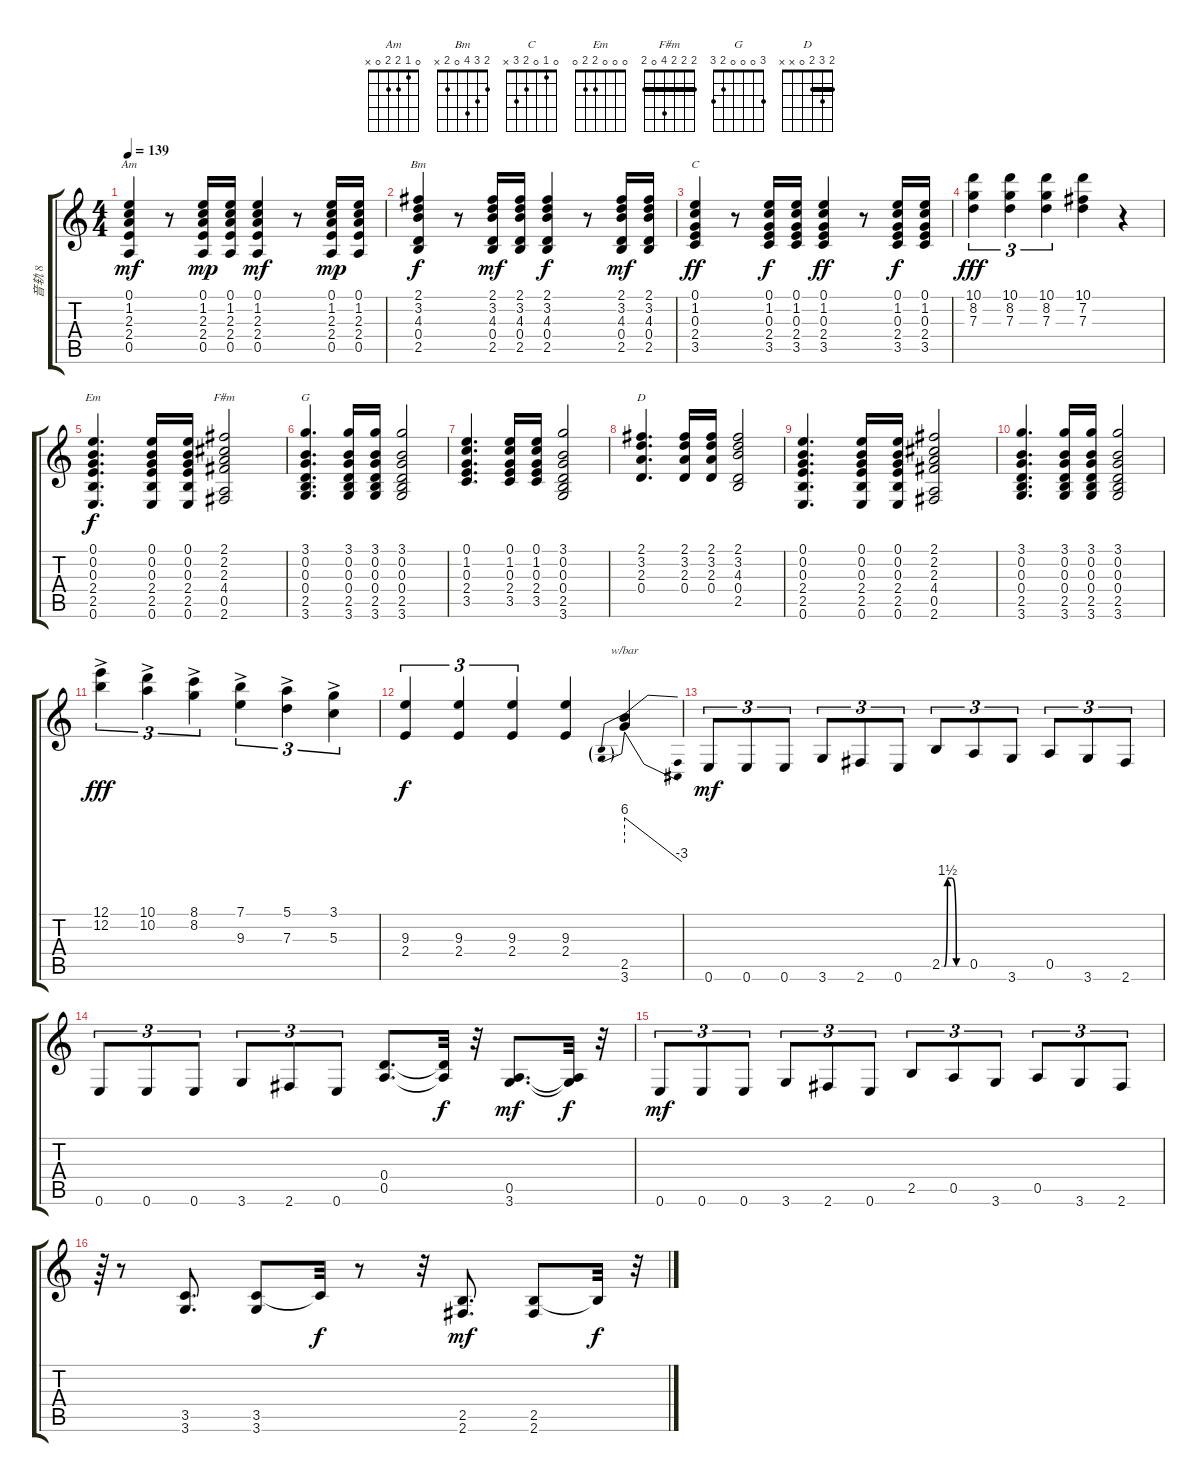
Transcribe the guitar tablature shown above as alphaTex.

\track ("音轨 8" "音轨 8") {instrument distortionguitar}
\staff {score tabs}
\tuning (E4 B3 G3 D3 A2 E2) {hide}
\chord ("Am" 0 1 2 2 0 x)
\chord ("Bm" 2 3 4 0 2 x)
\chord ("C" 0 1 0 2 3 x)
\chord ("Em" 0 0 0 2 2 0)
\chord ("F#m" 2 2 2 4 0 2) {barre 2}
\chord ("G" 3 0 0 0 2 3)
\chord ("D" 2 3 2 0 x x) {barre 2}
\ts (4 4)
\tempo 139
\clef g2
\ks c
(0.1 1.2 2.3 2.4 0.5).4{ch "Am" dy mf} r.8 (0.1 1.2 2.3 2.4 0.5).16{dy mp} (0.1 1.2 2.3 2.4 0.5).16 (0.1 1.2 2.3 2.4 0.5).4{dy mf} r.8 (0.1 1.2 2.3 2.4 0.5).16{dy mp} (0.1 1.2 2.3 2.4 0.5).16 |
(2.1 3.2 4.3 0.4 2.5).4{ch "Bm" dy f} r.8 (2.1 3.2 4.3 0.4 2.5).16{dy mf} (2.1 3.2 4.3 0.4 2.5).16 (2.1 3.2 4.3 0.4 2.5).4{dy f} r.8 (2.1 3.2 4.3 0.4 2.5).16{dy mf} (2.1 3.2 4.3 0.4 2.5).16 |
(0.1 1.2 0.3 2.4 3.5).4{ch "C" dy ff} r.8 (0.1 1.2 0.3 2.4 3.5).16{dy f} (0.1 1.2 0.3 2.4 3.5).16 (0.1 1.2 0.3 2.4 3.5).4{dy ff} r.8 (0.1 1.2 0.3 2.4 3.5).16{dy f} (0.1 1.2 0.3 2.4 3.5).16 |
(10.1 8.2 7.3).4{tu (3 2) dy fff} (10.1 8.2 7.3).4{tu (3 2)} (10.1 8.2 7.3).4{tu (3 2)} (10.1 7.2 7.3).4 r.4 |
(0.1 0.2 0.3 2.4 2.5 0.6).4{d ch "Em" dy f} (0.1 0.2 0.3 2.4 2.5 0.6).16 (0.1 0.2 0.3 2.4 2.5 0.6).16 (2.1 2.2 2.3 4.4 0.5 2.6).2{ch "F#m"} |
(3.1 0.2 0.3 0.4 2.5 3.6).4{d ch "G"} (3.1 0.2 0.3 0.4 2.5 3.6).16 (3.1 0.2 0.3 0.4 2.5 3.6).16 (3.1 0.2 0.3 0.4 2.5 3.6).2 |
(0.1 1.2 0.3 2.4 3.5).4{d} (0.1 1.2 0.3 2.4 3.5).16 (0.1 1.2 0.3 2.4 3.5).16 (3.1 0.2 0.3 0.4 2.5 3.6).2 |
(2.1 3.2 2.3 0.4).4{d ch "D"} (2.1 3.2 2.3 0.4).16 (2.1 3.2 2.3 0.4).16 (2.1 3.2 4.3 0.4 2.5).2 |
(0.1 0.2 0.3 2.4 2.5 0.6).4{d} (0.1 0.2 0.3 2.4 2.5 0.6).16 (0.1 0.2 0.3 2.4 2.5 0.6).16 (2.1 2.2 2.3 4.4 0.5 2.6).2 |
(3.1 0.2 0.3 0.4 2.5 3.6).4{d} (3.1 0.2 0.3 0.4 2.5 3.6).16 (3.1 0.2 0.3 0.4 2.5 3.6).16 (3.1 0.2 0.3 0.4 2.5 3.6).2 |
(12.1{ac} 12.2).4{tu (3 2) dy fff} (10.1{ac} 10.2).4{tu (3 2)} (8.1{ac} 8.2).4{tu (3 2)} (7.1{ac} 9.3).4{tu (3 2)} (5.1{ac} 7.3).4{tu (3 2)} (3.1{ac} 5.3).4{tu (3 2)} |
(9.3 2.4).4{tu (3 2) dy f} (9.3 2.4).4{tu (3 2)} (9.3 2.4).4{tu (3 2)} (9.3 2.4).4 (2.5 3.6).4{tbe (predivedive default 0 24 60 -12)} |
0.6.8{tu (3 2) dy mf} 0.6.8{tu (3 2)} 0.6.8{tu (3 2)} 3.6.8{tu (3 2)} 2.6.8{tu (3 2)} 0.6.8{tu (3 2)} 2.5{be (custom 0 0 6 0 14 6 25 6 36 0 60 0)}.8{tu (3 2)} 0.5.8{tu (3 2)} 3.6.8{tu (3 2)} 0.5.8{tu (3 2)} 3.6.8{tu (3 2)} 2.6.8{tu (3 2)} |
0.6.8{tu (3 2)} 0.6.8{tu (3 2)} 0.6.8{tu (3 2)} 3.6.8{tu (3 2)} 2.6.8{tu (3 2)} 0.6.8{tu (3 2)} (0.4 0.5).8{d} (0.4{t} 0.5{t}).32{dy f} r.32 (0.5 3.6).8{d dy mf} (0.5{t} 3.6{t}).32{dy f} r.32 |
0.6.8{tu (3 2) dy mf} 0.6.8{tu (3 2)} 0.6.8{tu (3 2)} 3.6.8{tu (3 2)} 2.6.8{tu (3 2)} 0.6.8{tu (3 2)} 2.5.8{tu (3 2)} 0.5.8{tu (3 2)} 3.6.8{tu (3 2)} 0.5.8{tu (3 2)} 3.6.8{tu (3 2)} 2.6.8{tu (3 2)} |
r.64{tu (3 2)} r.8 (3.5 3.6).8{d} (3.5 3.6).8 3.5{t}.32{dy f} r.8 r.32 (2.5 2.6).8{d dy mf} (2.5 2.6).8 2.5{t}.32{dy f} r.32{tu (3 2)}
